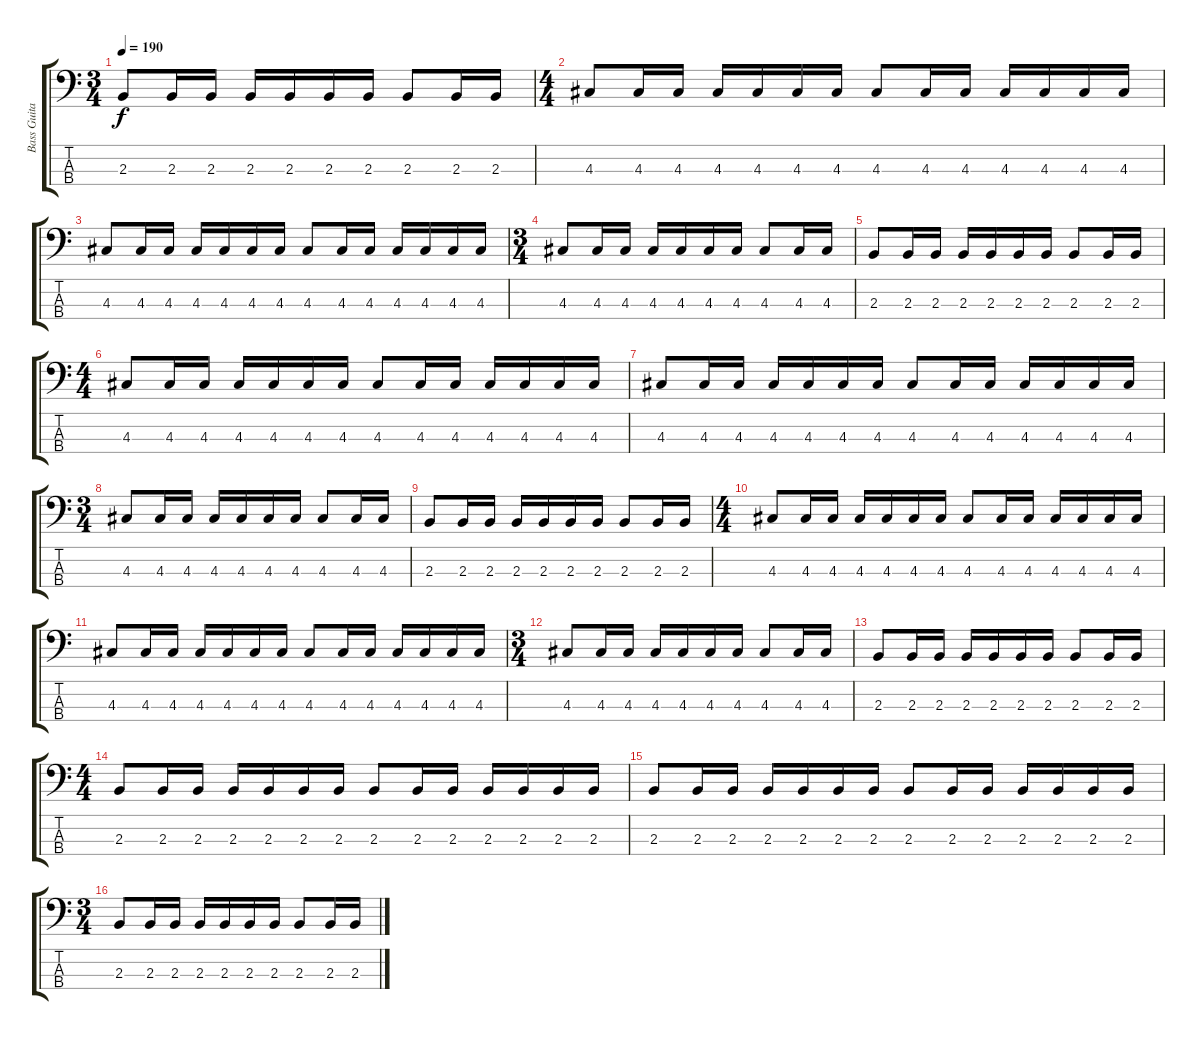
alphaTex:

\track ("Bass Guitar" "Bass Guita") {instrument electricbassfinger}
\staff {score tabs}
\tuning (G2 D2 A1 E1) {hide}
\ts (3 4)
\tempo 190
\clef f4
\ks c
2.3.8{dy f} 2.3.16 2.3.16 2.3.16 2.3.16 2.3.16 2.3.16 2.3.8 2.3.16 2.3.16 |
\ts (4 4)
4.3.8 4.3.16 4.3.16 4.3.16 4.3.16 4.3.16 4.3.16 4.3.8 4.3.16 4.3.16 4.3.16 4.3.16 4.3.16 4.3.16 |
4.3.8 4.3.16 4.3.16 4.3.16 4.3.16 4.3.16 4.3.16 4.3.8 4.3.16 4.3.16 4.3.16 4.3.16 4.3.16 4.3.16 |
\ts (3 4)
4.3.8 4.3.16 4.3.16 4.3.16 4.3.16 4.3.16 4.3.16 4.3.8 4.3.16 4.3.16 |
2.3.8 2.3.16 2.3.16 2.3.16 2.3.16 2.3.16 2.3.16 2.3.8 2.3.16 2.3.16 |
\ts (4 4)
4.3.8 4.3.16 4.3.16 4.3.16 4.3.16 4.3.16 4.3.16 4.3.8 4.3.16 4.3.16 4.3.16 4.3.16 4.3.16 4.3.16 |
4.3.8 4.3.16 4.3.16 4.3.16 4.3.16 4.3.16 4.3.16 4.3.8 4.3.16 4.3.16 4.3.16 4.3.16 4.3.16 4.3.16 |
\ts (3 4)
4.3.8 4.3.16 4.3.16 4.3.16 4.3.16 4.3.16 4.3.16 4.3.8 4.3.16 4.3.16 |
2.3.8 2.3.16 2.3.16 2.3.16 2.3.16 2.3.16 2.3.16 2.3.8 2.3.16 2.3.16 |
\ts (4 4)
4.3.8 4.3.16 4.3.16 4.3.16 4.3.16 4.3.16 4.3.16 4.3.8 4.3.16 4.3.16 4.3.16 4.3.16 4.3.16 4.3.16 |
4.3.8 4.3.16 4.3.16 4.3.16 4.3.16 4.3.16 4.3.16 4.3.8 4.3.16 4.3.16 4.3.16 4.3.16 4.3.16 4.3.16 |
\ts (3 4)
4.3.8 4.3.16 4.3.16 4.3.16 4.3.16 4.3.16 4.3.16 4.3.8 4.3.16 4.3.16 |
2.3.8 2.3.16 2.3.16 2.3.16 2.3.16 2.3.16 2.3.16 2.3.8 2.3.16 2.3.16 |
\ts (4 4)
2.3.8 2.3.16 2.3.16 2.3.16 2.3.16 2.3.16 2.3.16 2.3.8 2.3.16 2.3.16 2.3.16 2.3.16 2.3.16 2.3.16 |
2.3.8 2.3.16 2.3.16 2.3.16 2.3.16 2.3.16 2.3.16 2.3.8 2.3.16 2.3.16 2.3.16 2.3.16 2.3.16 2.3.16 |
\ts (3 4)
2.3.8 2.3.16 2.3.16 2.3.16 2.3.16 2.3.16 2.3.16 2.3.8 2.3.16 2.3.16
